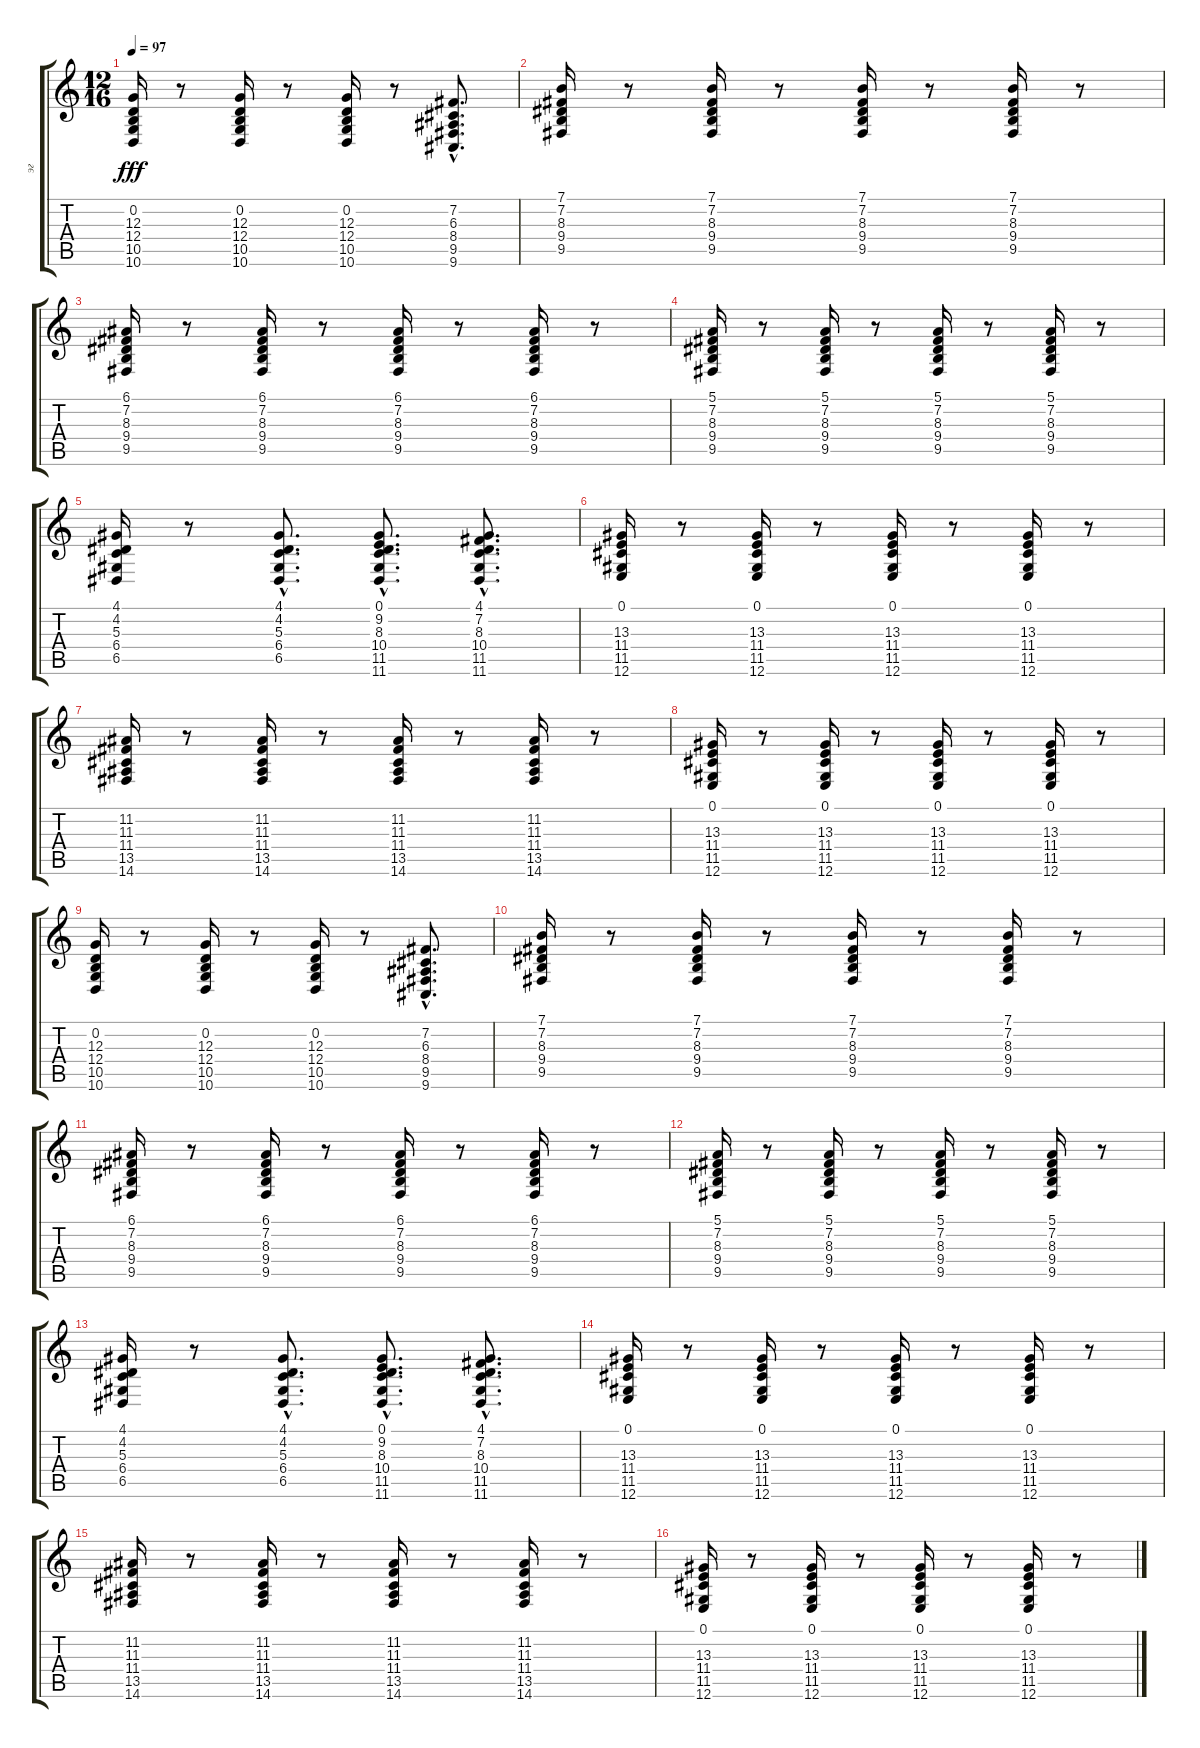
\track ("эг" "эг") {instrument acousticgrandpiano}
\staff {score tabs}
\tuning (E4 B3 G3 D3 A2 E2) {hide}
\ts (12 16)
\tempo 97
\clef g2
\ks c
(0.2 12.3 12.4 10.5 10.6).16{dy fff} r.8 (0.2 12.3 12.4 10.5 10.6).16 r.8 (0.2 12.3 12.4 10.5 10.6).16 r.8 (7.2{hac} 6.3{hac} 8.4{hac} 9.5{hac} 9.6{hac}).8{d} |
(7.1 7.2 8.3 9.4 9.5).16 r.8 (7.1 7.2 8.3 9.4 9.5).16 r.8 (7.1 7.2 8.3 9.4 9.5).16 r.8 (7.1 7.2 8.3 9.4 9.5).16 r.8 |
(6.1 7.2 8.3 9.4 9.5).16 r.8 (6.1 7.2 8.3 9.4 9.5).16 r.8 (6.1 7.2 8.3 9.4 9.5).16 r.8 (6.1 7.2 8.3 9.4 9.5).16 r.8 |
(5.1 7.2 8.3 9.4 9.5).16 r.8 (5.1 7.2 8.3 9.4 9.5).16 r.8 (5.1 7.2 8.3 9.4 9.5).16 r.8 (5.1 7.2 8.3 9.4 9.5).16 r.8 |
(4.1 4.2 5.3 6.4 6.5).16 r.8 (4.1 4.2{hac} 5.3 6.4 6.5).8{d} (0.1{hac} 9.2 8.3 10.4 11.5 11.6).8{d} (4.1 7.2{hac} 8.3 10.4 11.5 11.6).8{d} |
(0.1 13.3 11.4 11.5 12.6).16 r.8 (0.1 13.3 11.4 11.5 12.6).16 r.8 (0.1 13.3 11.4 11.5 12.6).16 r.8 (0.1 13.3 11.4 11.5 12.6).16 r.8 |
(11.2 11.3 11.4 13.5 14.6).16 r.8 (11.2 11.3 11.4 13.5 14.6).16 r.8 (11.2 11.3 11.4 13.5 14.6).16 r.8 (11.2 11.3 11.4 13.5 14.6).16 r.8 |
(0.1 13.3 11.4 11.5 12.6).16 r.8 (0.1 13.3 11.4 11.5 12.6).16 r.8 (0.1 13.3 11.4 11.5 12.6).16 r.8 (0.1 13.3 11.4 11.5 12.6).16 r.8 |
(0.2 12.3 12.4 10.5 10.6).16 r.8 (0.2 12.3 12.4 10.5 10.6).16 r.8 (0.2 12.3 12.4 10.5 10.6).16 r.8 (7.2{hac} 6.3{hac} 8.4{hac} 9.5{hac} 9.6{hac}).8{d} |
(7.1 7.2 8.3 9.4 9.5).16 r.8 (7.1 7.2 8.3 9.4 9.5).16 r.8 (7.1 7.2 8.3 9.4 9.5).16 r.8 (7.1 7.2 8.3 9.4 9.5).16 r.8 |
(6.1 7.2 8.3 9.4 9.5).16 r.8 (6.1 7.2 8.3 9.4 9.5).16 r.8 (6.1 7.2 8.3 9.4 9.5).16 r.8 (6.1 7.2 8.3 9.4 9.5).16 r.8 |
(5.1 7.2 8.3 9.4 9.5).16 r.8 (5.1 7.2 8.3 9.4 9.5).16 r.8 (5.1 7.2 8.3 9.4 9.5).16 r.8 (5.1 7.2 8.3 9.4 9.5).16 r.8 |
(4.1 4.2 5.3 6.4 6.5).16 r.8 (4.1 4.2{hac} 5.3 6.4 6.5).8{d volume 12} (0.1{hac} 9.2 8.3 10.4 11.5 11.6).8{d} (4.1 7.2{hac} 8.3 10.4 11.5 11.6).8{d volume 12} |
(0.1 13.3 11.4 11.5 12.6).16{volume 11} r.8 (0.1 13.3 11.4 11.5 12.6).16{volume 11} r.8 (0.1 13.3 11.4 11.5 12.6).16{volume 11} r.8 (0.1 13.3 11.4 11.5 12.6).16{volume 10} r.8 |
(11.2 11.3 11.4 13.5 14.6).16{volume 10} r.8 (11.2 11.3 11.4 13.5 14.6).16{volume 9} r.8 (11.2 11.3 11.4 13.5 14.6).16{volume 9} r.8 (11.2 11.3 11.4 13.5 14.6).16{volume 8} r.8 |
(0.1 13.3 11.4 11.5 12.6).16{volume 7} r.8 (0.1 13.3 11.4 11.5 12.6).16{volume 6} r.8 (0.1 13.3 11.4 11.5 12.6).16{volume 6} r.8 (0.1 13.3 11.4 11.5 12.6).16{volume 5} r.8
